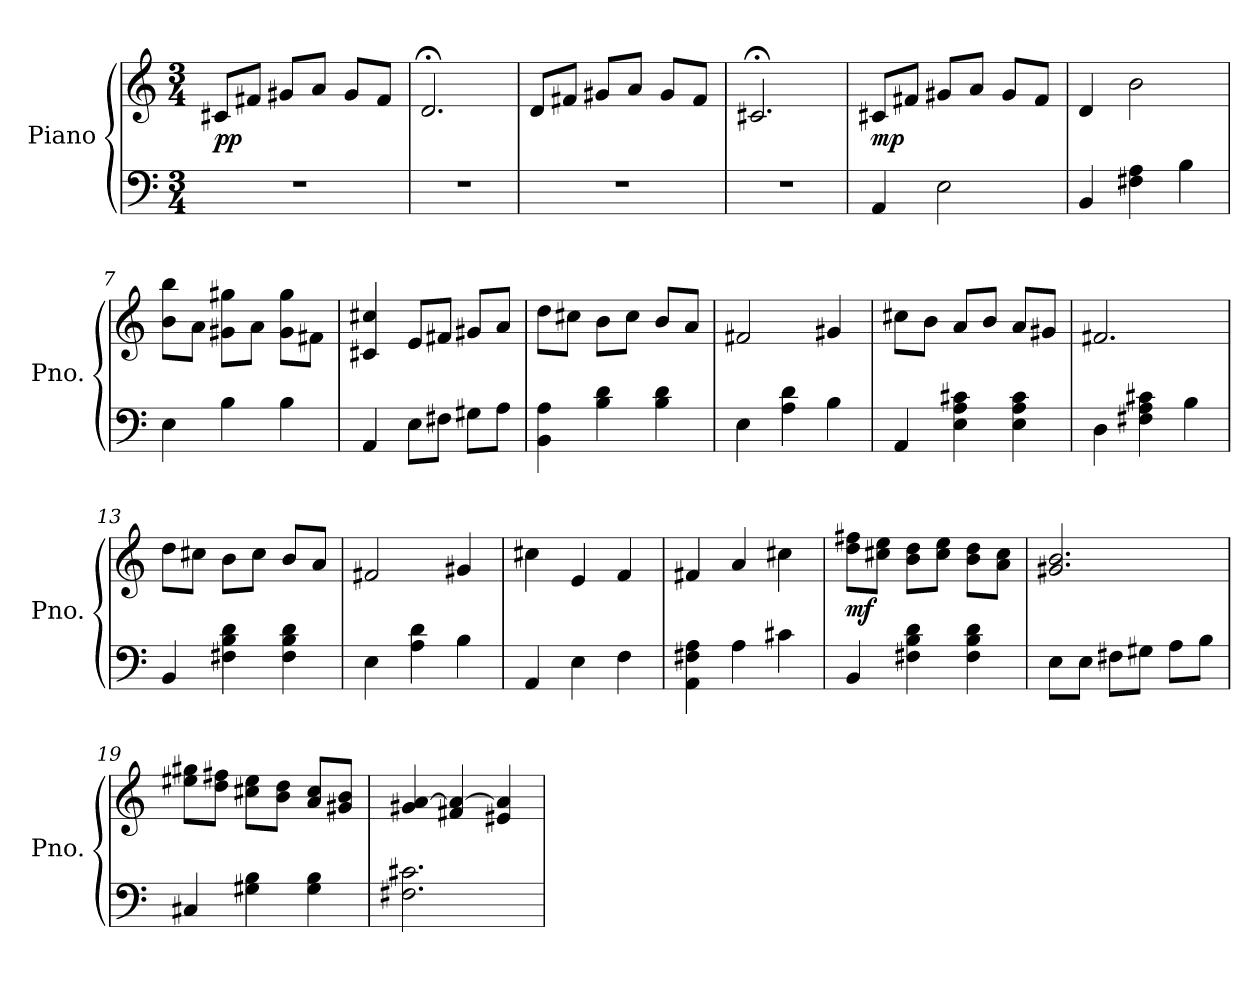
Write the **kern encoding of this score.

**kern	**kern	**dynam
*part1	*part1	*part1
*staff2	*staff1	*staff1/2
*I"Piano	*	*
*I'Pno.	*	*
*clefF4	*clefG2	*
*k[]	*k[]	*
*M3/4	*M3/4	*
*MM80	*MM80	*
=1	=1	=1
!	!	!LO:DY:b
2.r	8c#X/L	pp
.	8f#X/J	.
.	8g#X/L	.
.	8a/J	.
.	8g#/L	.
.	8f#/J	.
=2	=2	=2
2.r	2.d;</	.
=3	=3	=3
2.r	8d/L	.
.	8f#X/J	.
.	8g#X/L	.
.	8a/J	.
.	8g#/L	.
.	8f#/J	.
=4	=4	=4
2.r	2.c#X;</	.
=5	=5	=5
!	!	!LO:DY:b
4AA/	8c#X/L	mp
.	8f#X/J	.
2E\	8g#X/L	.
.	8a/J	.
.	8g#/L	.
.	8f#/J	.
=6	=6	=6
4BB/	4d/	.
4F#X\ 4A\	2b\	.
4B\	.	.
=7	=7	=7
4E\	8b\ 8bb\L	.
.	8a\J	.
4B\	8g#X\ 8gg#X\L	.
.	8a\J	.
4B\	8g#\ 8gg#\L	.
.	8f#X\J	.
!!LO:LB:g=z
=8	=8	=8
4AA/	4c#X/ 4cc#X/	.
8E\L	8e/L	.
8F#X\J	8f#X/J	.
8G#X\L	8g#X/L	.
8A\J	8a/J	.
=9	=9	=9
4BB\ 4A\	8dd\L	.
.	8cc#X\J	.
4B\ 4d\	8b\L	.
.	8cc#\J	.
4B\ 4d\	8b/L	.
.	8a/J	.
=10	=10	=10
4E\	2f#X/	.
4A\ 4d\	.	.
4B\	4g#X/	.
=11	=11	=11
4AA/	8cc#X\L	.
.	8b\J	.
4E\ 4A\ 4c#X\	8a/L	.
.	8b/J	.
4E\ 4A\ 4c#\	8a/L	.
.	8g#X/J	.
=12	=12	=12
4D\	2.f#X/	.
4F#X\ 4A\ 4c#X\	.	.
4B\	.	.
=13	=13	=13
4BB/	8dd\L	.
.	8cc#X\J	.
4F#X\ 4B\ 4d\	8b\L	.
.	8cc#\J	.
4F#\ 4B\ 4d\	8b/L	.
.	8a/J	.
=14	=14	=14
4E\	2f#X/	.
4A\ 4d\	.	.
4B\	4g#X/	.
=15	=15	=15
4AA/	4cc#X\	.
4E\	4e/	.
4F\	4f/	.
!!LO:LB:g=z
=16	=16	=16
4AA\ 4F#X\ 4A\	4f#X/	.
4A\	4a/	.
4c#X\	4cc#X\	.
=17	=17	=17
!	!	!LO:DY:b
4BB/	8dd\ 8ff#X\L	mf
.	8cc#X\ 8ee\J	.
4F#X\ 4B\ 4d\	8b\ 8dd\L	.
.	8cc#\ 8ee\J	.
4F#\ 4B\ 4d\	8b\ 8dd\L	.
.	8a\ 8cc#\J	.
=18	=18	=18
8E\L	2.g#X/ 2.b/	.
8E\J	.	.
8F#X\L	.	.
8G#X\J	.	.
8A\L	.	.
8B\J	.	.
=19	=19	=19
4C#X/	8ee#X\ 8gg#X\L	.
.	8dd\ 8ff#X\J	.
4G#X\ 4B\	8cc#X\ 8ee#\L	.
.	8b\ 8dd\J	.
4G#\ 4B\	8a/ 8cc#/L	.
.	8g#X/ 8b/J	.
=20	=20	=20
2.F#X\ 2.c#X\	4g#X/ [4a/	.
.	4f#X/ 4a/_	.
.	4e#X/ 4a/]	.
=	=	=
*-	*-	*-
